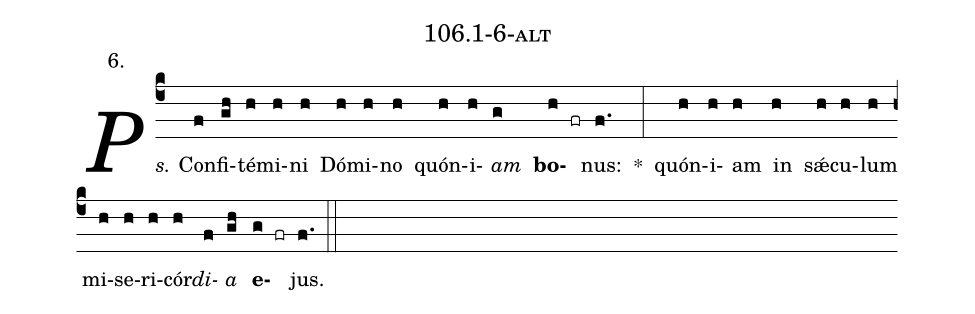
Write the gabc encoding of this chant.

name: 106.1-6-alt;
annotation: 6.;
%%
(c4)<i>Ps.</i> Con(f)fi(gh)té(h)mi(h)ni(h) Dó(h)mi(h)no(h) quón(h)i(h)<i>am</i>(g) <b>bo</b>(h fr)nus:(f.) *(:) quón(h)i(h)am(h) in(h) sǽ(h)cu(h)lum(h) mi(h)se(h)ri(h)cór(h)<i>di</i>(f)<i>a</i>(gh) <b>e</b>(g fr)jus.(f.) (::)


%E(h) u(h) o(f) u(gh) a(g) e.(f.) (::)
